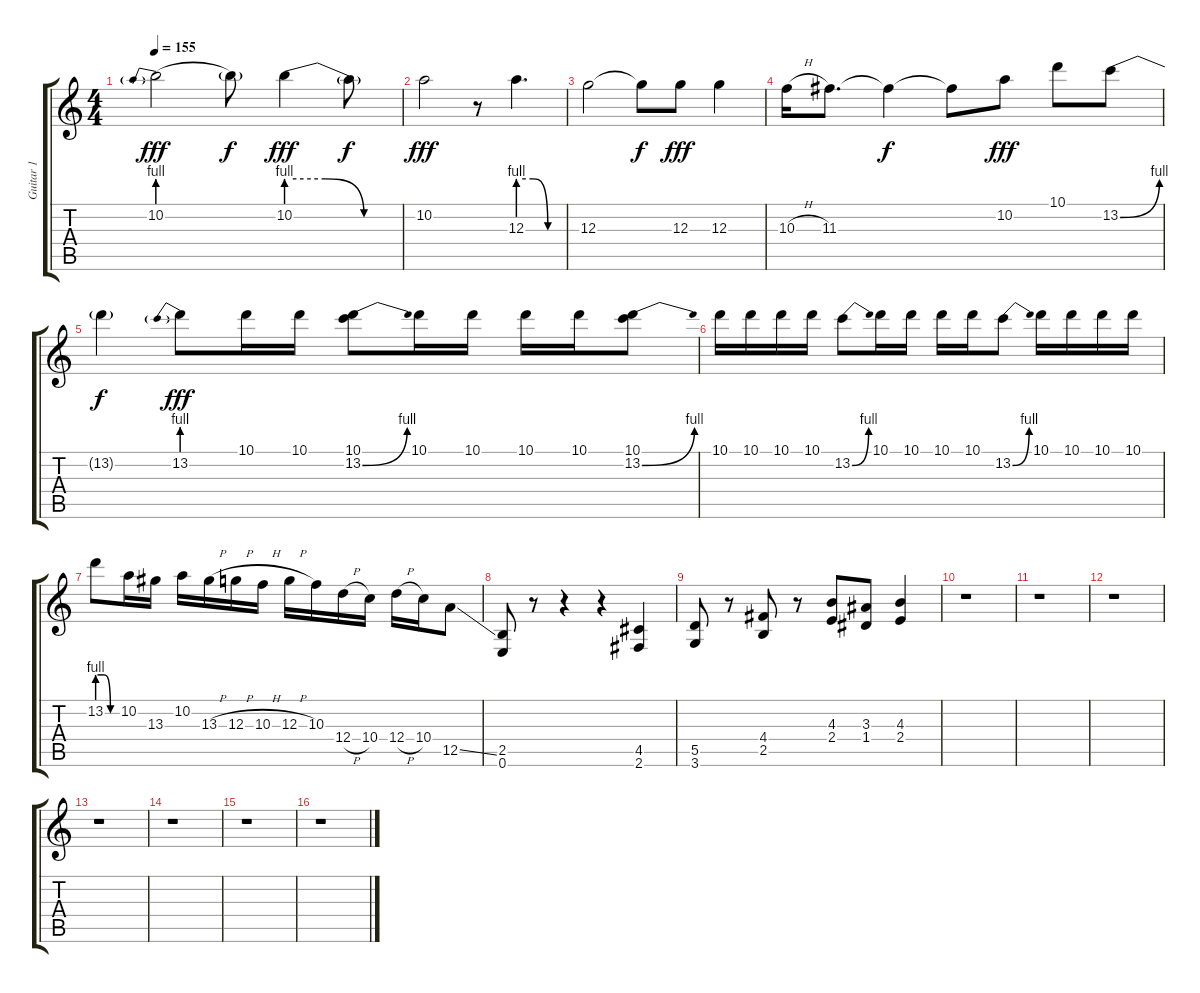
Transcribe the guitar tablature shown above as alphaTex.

\track ("Guitar 1" "Guitar 1") {instrument distortionguitar}
\staff {score tabs}
\tuning (E4 B3 G3 D3 A2 E2) {hide}
\ts (4 4)
\tempo 155
\clef g2
\ks c
10.2{be (prebend 0 4 60 4)}.2{dy fff} 10.2{t}.8{dy f} 10.2{be (custom 0 4 20 4 40 0 60 0)}.4{dy fff} 10.2{t}.8{dy f} |
10.2.2{dy fff} r.8 12.3{be (custom 0 4 20 4 40 0 60 0)}.4{d} |
12.3.2 12.3{t}.8{dy f} 12.3.8{dy fff} 12.3.4 |
10.3{h}.16 11.3.8{d} 11.3{t}.4{dy f} 11.3{t}.8 10.2.8{dy fff} 10.1.8 13.2{be (bend 0 0 60 4)}.8 |
13.2{t}.4{dy f} 13.2{be (prebend 0 4 60 4)}.8{dy fff} 10.1.16 10.1.16 (10.1 13.2{be (bend 0 0 60 4)}).8 10.1.16 10.1.16 10.1.16 10.1.16 (10.1 13.2{be (bend 0 0 60 4)}).8 |
10.1.16 10.1.16 10.1.16 10.1.16 13.2{be (bend 0 0 60 4)}.8 10.1.16 10.1.16 10.1.16 10.1.16 13.2{be (bend 0 0 60 4)}.8 10.1.16 10.1.16 10.1.16 10.1.16 |
13.2{be (custom 0 4 20 4 40 0 60 0)}.8 10.2.16 13.3.16 10.2.16 13.3{h}.16 12.3{h}.16 10.3{h}.16 12.3{h}.16 10.3.16 12.4{h}.16 10.4.16 12.4{h}.16 10.4.16 12.5{ss}.8 |
(2.5 0.6).8 r.8 r.4 r.4 (4.5 2.6).4 |
(5.5 3.6).8 r.8 (4.4 2.5).8 r.8 (4.3 2.4).8 (3.3 1.4).8 (4.3 2.4).4 |
r.1 |
r.1 |
r.1 |
r.1 |
r.1 |
r.1 |
r.1
